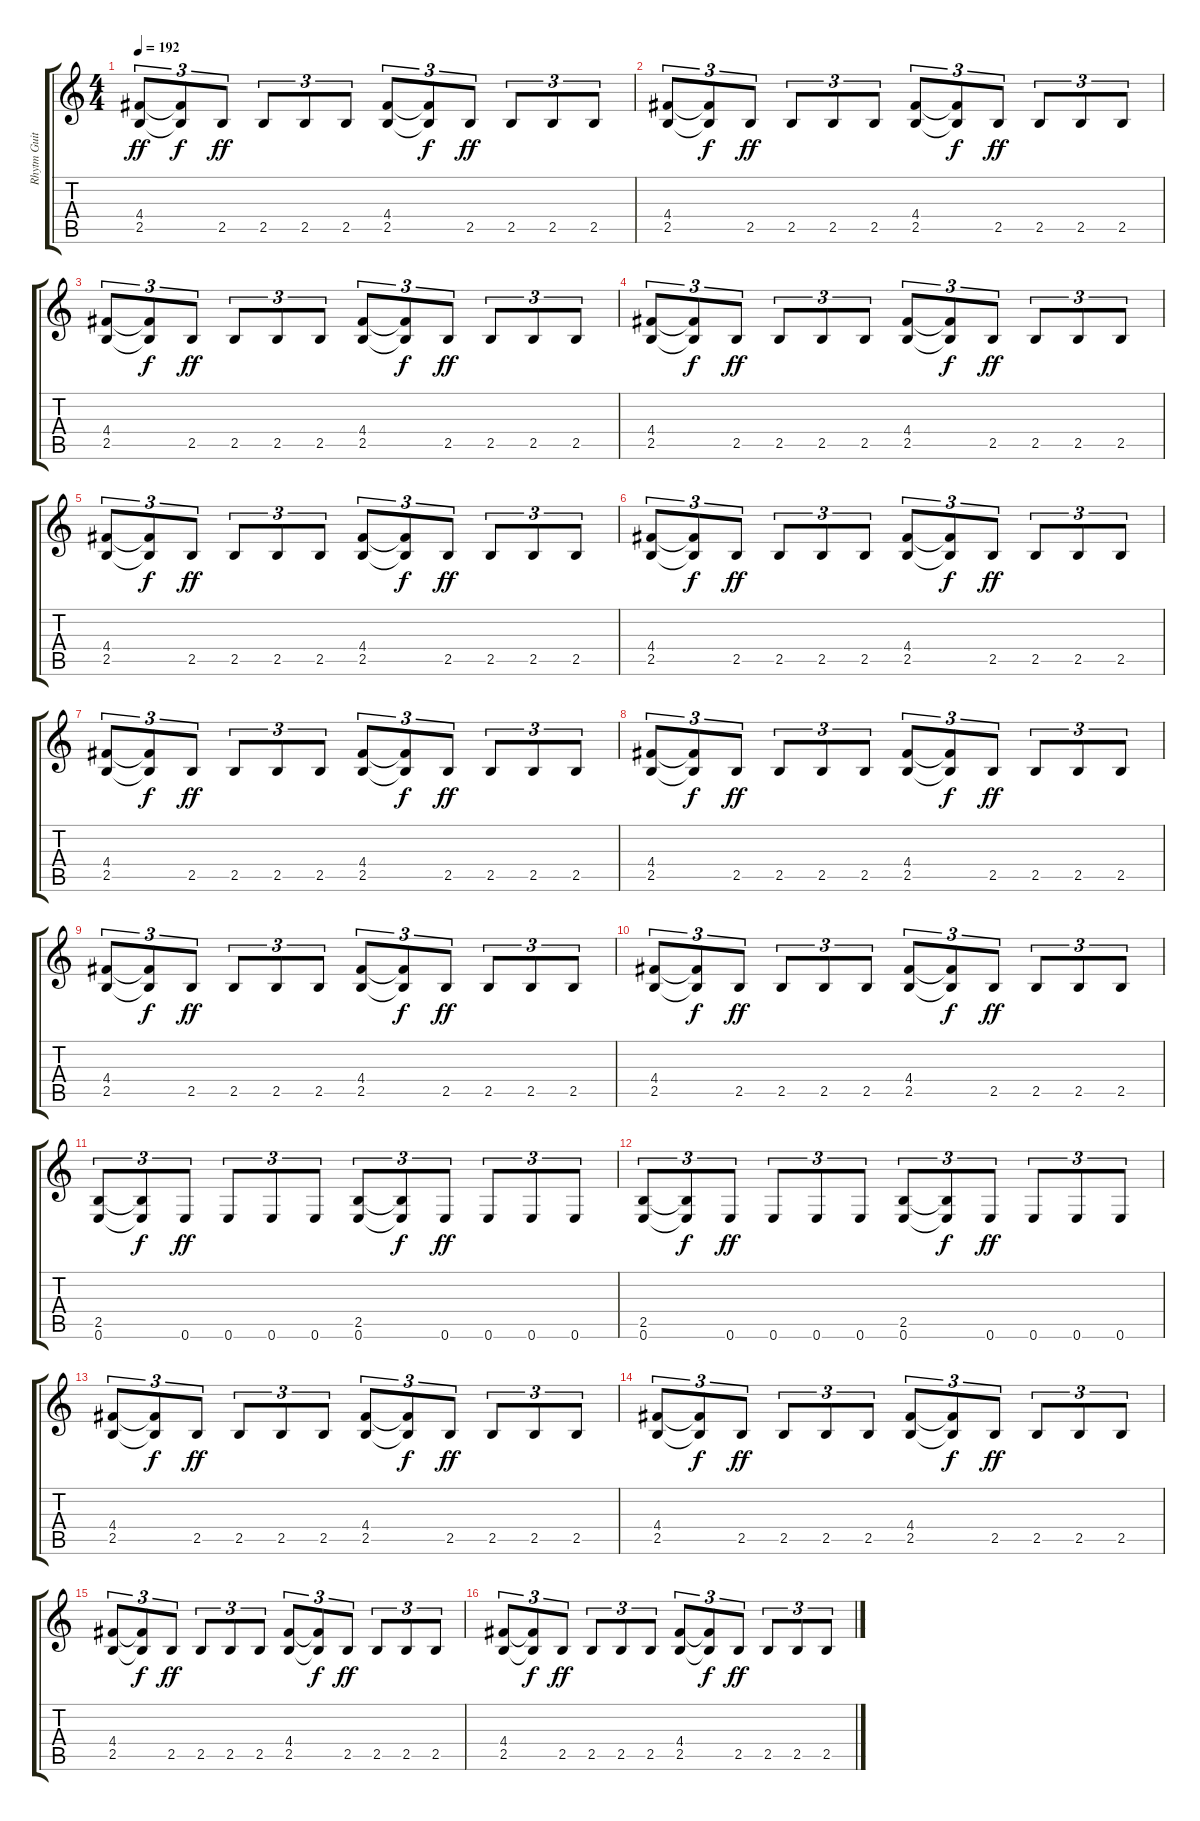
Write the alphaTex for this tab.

\track ("Rhytm Guit" "Rhytm Guit") {instrument overdrivenguitar}
\staff {score tabs}
\tuning (E4 B3 G3 D3 A2 E2) {hide}
\ts (4 4)
\tempo 192
\clef g2
\ks c
(4.4 2.5).8{tu (3 2) dy ff} (4.4{t} 2.5{t}).8{tu (3 2) dy f} 2.5.8{tu (3 2) dy ff} 2.5.8{tu (3 2)} 2.5.8{tu (3 2)} 2.5.8{tu (3 2)} (4.4 2.5).8{tu (3 2)} (4.4{t} 2.5{t}).8{tu (3 2) dy f} 2.5.8{tu (3 2) dy ff} 2.5.8{tu (3 2)} 2.5.8{tu (3 2)} 2.5.8{tu (3 2)} |
(4.4 2.5).8{tu (3 2)} (4.4{t} 2.5{t}).8{tu (3 2) dy f} 2.5.8{tu (3 2) dy ff} 2.5.8{tu (3 2)} 2.5.8{tu (3 2)} 2.5.8{tu (3 2)} (4.4 2.5).8{tu (3 2)} (4.4{t} 2.5{t}).8{tu (3 2) dy f} 2.5.8{tu (3 2) dy ff} 2.5.8{tu (3 2)} 2.5.8{tu (3 2)} 2.5.8{tu (3 2)} |
(4.4 2.5).8{tu (3 2)} (4.4{t} 2.5{t}).8{tu (3 2) dy f} 2.5.8{tu (3 2) dy ff} 2.5.8{tu (3 2)} 2.5.8{tu (3 2)} 2.5.8{tu (3 2)} (4.4 2.5).8{tu (3 2)} (4.4{t} 2.5{t}).8{tu (3 2) dy f} 2.5.8{tu (3 2) dy ff} 2.5.8{tu (3 2)} 2.5.8{tu (3 2)} 2.5.8{tu (3 2)} |
(4.4 2.5).8{tu (3 2)} (4.4{t} 2.5{t}).8{tu (3 2) dy f} 2.5.8{tu (3 2) dy ff} 2.5.8{tu (3 2)} 2.5.8{tu (3 2)} 2.5.8{tu (3 2)} (4.4 2.5).8{tu (3 2)} (4.4{t} 2.5{t}).8{tu (3 2) dy f} 2.5.8{tu (3 2) dy ff} 2.5.8{tu (3 2)} 2.5.8{tu (3 2)} 2.5.8{tu (3 2)} |
(4.4 2.5).8{tu (3 2)} (4.4{t} 2.5{t}).8{tu (3 2) dy f} 2.5.8{tu (3 2) dy ff} 2.5.8{tu (3 2)} 2.5.8{tu (3 2)} 2.5.8{tu (3 2)} (4.4 2.5).8{tu (3 2)} (4.4{t} 2.5{t}).8{tu (3 2) dy f} 2.5.8{tu (3 2) dy ff} 2.5.8{tu (3 2)} 2.5.8{tu (3 2)} 2.5.8{tu (3 2)} |
(4.4 2.5).8{tu (3 2)} (4.4{t} 2.5{t}).8{tu (3 2) dy f} 2.5.8{tu (3 2) dy ff} 2.5.8{tu (3 2)} 2.5.8{tu (3 2)} 2.5.8{tu (3 2)} (4.4 2.5).8{tu (3 2)} (4.4{t} 2.5{t}).8{tu (3 2) dy f} 2.5.8{tu (3 2) dy ff} 2.5.8{tu (3 2)} 2.5.8{tu (3 2)} 2.5.8{tu (3 2)} |
(4.4 2.5).8{tu (3 2)} (4.4{t} 2.5{t}).8{tu (3 2) dy f} 2.5.8{tu (3 2) dy ff} 2.5.8{tu (3 2)} 2.5.8{tu (3 2)} 2.5.8{tu (3 2)} (4.4 2.5).8{tu (3 2)} (4.4{t} 2.5{t}).8{tu (3 2) dy f} 2.5.8{tu (3 2) dy ff} 2.5.8{tu (3 2)} 2.5.8{tu (3 2)} 2.5.8{tu (3 2)} |
(4.4 2.5).8{tu (3 2)} (4.4{t} 2.5{t}).8{tu (3 2) dy f} 2.5.8{tu (3 2) dy ff} 2.5.8{tu (3 2)} 2.5.8{tu (3 2)} 2.5.8{tu (3 2)} (4.4 2.5).8{tu (3 2)} (4.4{t} 2.5{t}).8{tu (3 2) dy f} 2.5.8{tu (3 2) dy ff} 2.5.8{tu (3 2)} 2.5.8{tu (3 2)} 2.5.8{tu (3 2)} |
(4.4 2.5).8{tu (3 2)} (4.4{t} 2.5{t}).8{tu (3 2) dy f} 2.5.8{tu (3 2) dy ff} 2.5.8{tu (3 2)} 2.5.8{tu (3 2)} 2.5.8{tu (3 2)} (4.4 2.5).8{tu (3 2)} (4.4{t} 2.5{t}).8{tu (3 2) dy f} 2.5.8{tu (3 2) dy ff} 2.5.8{tu (3 2)} 2.5.8{tu (3 2)} 2.5.8{tu (3 2)} |
(4.4 2.5).8{tu (3 2)} (4.4{t} 2.5{t}).8{tu (3 2) dy f} 2.5.8{tu (3 2) dy ff} 2.5.8{tu (3 2)} 2.5.8{tu (3 2)} 2.5.8{tu (3 2)} (4.4 2.5).8{tu (3 2)} (4.4{t} 2.5{t}).8{tu (3 2) dy f} 2.5.8{tu (3 2) dy ff} 2.5.8{tu (3 2)} 2.5.8{tu (3 2)} 2.5.8{tu (3 2)} |
(2.5 0.6).8{tu (3 2)} (2.5{t} 0.6{t}).8{tu (3 2) dy f} 0.6.8{tu (3 2) dy ff} 0.6.8{tu (3 2)} 0.6.8{tu (3 2)} 0.6.8{tu (3 2)} (2.5 0.6).8{tu (3 2)} (2.5{t} 0.6{t}).8{tu (3 2) dy f} 0.6.8{tu (3 2) dy ff} 0.6.8{tu (3 2)} 0.6.8{tu (3 2)} 0.6.8{tu (3 2)} |
(2.5 0.6).8{tu (3 2)} (2.5{t} 0.6{t}).8{tu (3 2) dy f} 0.6.8{tu (3 2) dy ff} 0.6.8{tu (3 2)} 0.6.8{tu (3 2)} 0.6.8{tu (3 2)} (2.5 0.6).8{tu (3 2)} (2.5{t} 0.6{t}).8{tu (3 2) dy f} 0.6.8{tu (3 2) dy ff} 0.6.8{tu (3 2)} 0.6.8{tu (3 2)} 0.6.8{tu (3 2)} |
(4.4 2.5).8{tu (3 2)} (4.4{t} 2.5{t}).8{tu (3 2) dy f} 2.5.8{tu (3 2) dy ff} 2.5.8{tu (3 2)} 2.5.8{tu (3 2)} 2.5.8{tu (3 2)} (4.4 2.5).8{tu (3 2)} (4.4{t} 2.5{t}).8{tu (3 2) dy f} 2.5.8{tu (3 2) dy ff} 2.5.8{tu (3 2)} 2.5.8{tu (3 2)} 2.5.8{tu (3 2)} |
(4.4 2.5).8{tu (3 2)} (4.4{t} 2.5{t}).8{tu (3 2) dy f} 2.5.8{tu (3 2) dy ff} 2.5.8{tu (3 2)} 2.5.8{tu (3 2)} 2.5.8{tu (3 2)} (4.4 2.5).8{tu (3 2)} (4.4{t} 2.5{t}).8{tu (3 2) dy f} 2.5.8{tu (3 2) dy ff} 2.5.8{tu (3 2)} 2.5.8{tu (3 2)} 2.5.8{tu (3 2)} |
(4.4 2.5).8{tu (3 2)} (4.4{t} 2.5{t}).8{tu (3 2) dy f} 2.5.8{tu (3 2) dy ff} 2.5.8{tu (3 2)} 2.5.8{tu (3 2)} 2.5.8{tu (3 2)} (4.4 2.5).8{tu (3 2)} (4.4{t} 2.5{t}).8{tu (3 2) dy f} 2.5.8{tu (3 2) dy ff} 2.5.8{tu (3 2)} 2.5.8{tu (3 2)} 2.5.8{tu (3 2)} |
(4.4 2.5).8{tu (3 2)} (4.4{t} 2.5{t}).8{tu (3 2) dy f} 2.5.8{tu (3 2) dy ff} 2.5.8{tu (3 2)} 2.5.8{tu (3 2)} 2.5.8{tu (3 2)} (4.4 2.5).8{tu (3 2)} (4.4{t} 2.5{t}).8{tu (3 2) dy f} 2.5.8{tu (3 2) dy ff} 2.5.8{tu (3 2)} 2.5.8{tu (3 2)} 2.5.8{tu (3 2)}
